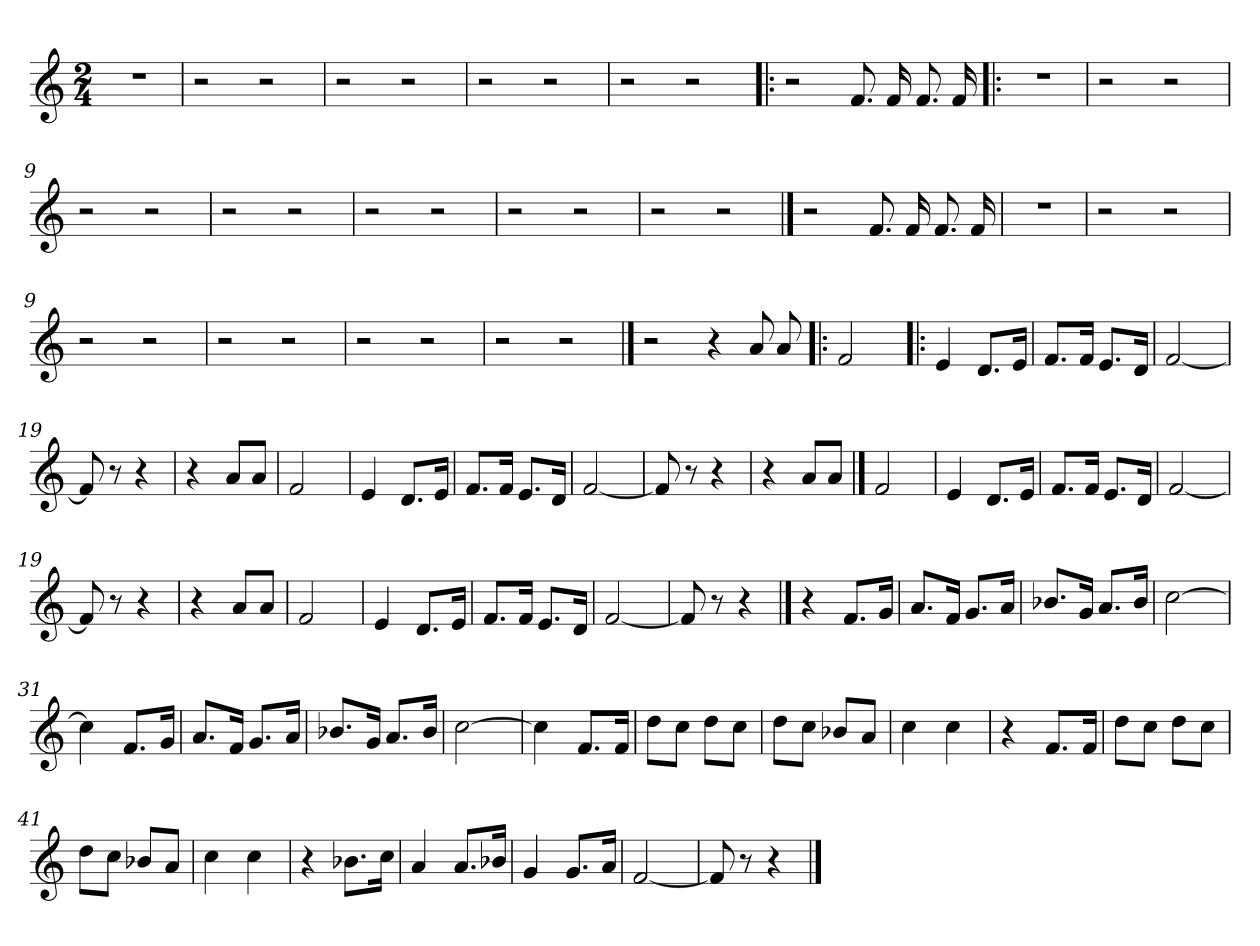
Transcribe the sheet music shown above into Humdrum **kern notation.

**kern
*part1
*staff1
*M2/4
=1
2r
=2
2r
2r
=3
2r
2r
=4
2r
2r
=5
2r
2r
=6|!:
2r
8.f
16f
8.f
16f
=7
2r
=8
2r
2r
=9
2r
2r
=10
2r
2r
=11
2r
2r
=12
2r
2r
=13
2r
2r
==6
2r
8.f
16f
8.f
16f
=7
2r
=8
2r
2r
=9
2r
2r
=10
2r
2r
=11
2r
2r
=12
2r
2r
==14
2r
4r
8a
8a
=15|!:
2f
=16
4e
8.dL
16eJk
=17
8.fL
16fJk
8.eL
16dJk
=18
[2f
=19
8f]
8r
4r
=20
4r
8aL
8aJ
=21
2f
=22
4e
8.dL
16eJk
=23
8.fL
16fJk
8.eL
16dJk
=24
[2f
=25
8f]
8r
4r
=26
4r
8aL
8aJ
==15
2f
=16
4e
8.dL
16eJk
=17
8.fL
16fJk
8.eL
16dJk
=18
[2f
=19
8f]
8r
4r
=20
4r
8aL
8aJ
=21
2f
=22
4e
8.dL
16eJk
=23
8.fL
16fJk
8.eL
16dJk
=24
[2f
=25
8f]
8r
4r
==27
4r
8.fL
16gJk
=28
8.aL
16fJk
8.gL
16aJk
=29
8.b-L
16gJk
8.aL
16b-Jk
=30
[2cc
=31
4cc]
8.fL
16gJk
=32
8.aL
16fJk
8.gL
16aJk
=33
8.b-L
16gJk
8.aL
16b-Jk
=34
[2cc
=35
4cc]
8.fL
16fJk
=36
8ddL
8ccJ
8ddL
8ccJ
=37
8ddL
8ccJ
8b-L
8aJ
=38
4cc
4cc
=39
4r
8.fL
16fJk
=40
8ddL
8ccJ
8ddL
8ccJ
=41
8ddL
8ccJ
8b-L
8aJ
=42
4cc
4cc
=43
4r
8.b-L
16ccJk
=44
4a
8.aL
16b-Jk
=45
4g
8.gL
16aJk
=46
[2f
=47
8f]
8r
4r
==
*-
